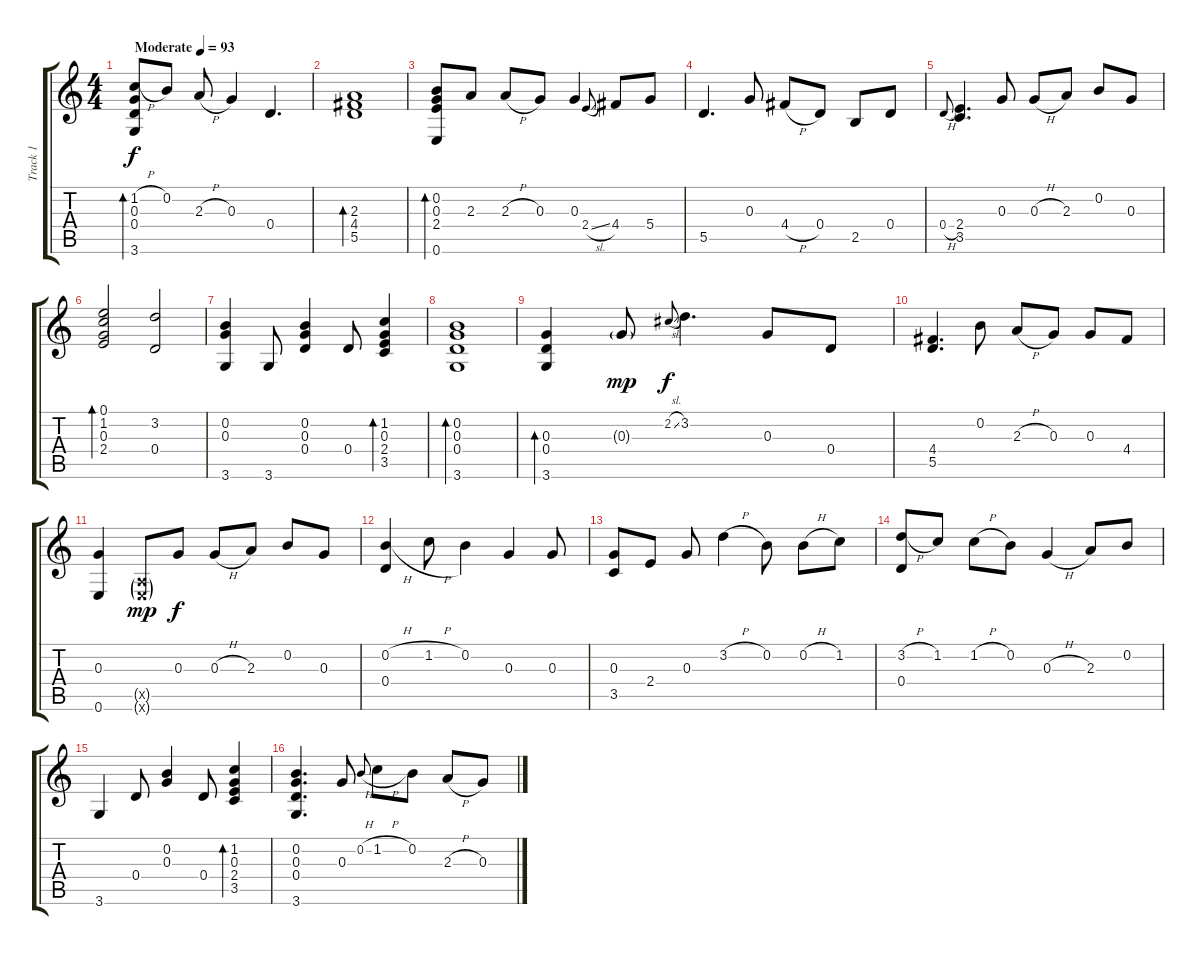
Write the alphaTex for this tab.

\track ("Track 1" "Track 1") {instrument acousticguitarsteel}
\staff {score tabs}
\tuning (E4 B3 G3 D3 A2 E2) {hide}
\ts (4 4)
\tempo (93 "Moderate")
\clef g2
\ks c
(1.2{h} 0.3 0.4 3.6).8{bd 60 dy f instrument acousticguitarsteel} 0.2.8 2.3{h}.8 0.3.4 0.4.4{d} |
(2.3 4.4 5.5).1{bd 60} |
(0.2 0.3 2.4 0.6).8{bd 60} 2.3.8 2.3{h}.8 0.3.8 0.3.4 2.4{sl}.8{gr onbeat} 4.4.8 5.4.8 |
5.5.4{d} 0.3.8 4.4{h}.8 0.4.8 2.5.8 0.4.8 |
0.4{h}.8{gr onbeat} (2.4 3.5).4{d} 0.3.8 0.3{h}.8 2.3.8 0.2.8 0.3.8 |
(0.1 1.2 0.3 2.4).2{bd 60} (3.2 0.4).2 |
(0.2 0.3 3.6).4 3.6.8 (0.2 0.3 0.4).4 0.4.8 (1.2 0.3 2.4 3.5).4{bd 60} |
(0.2 0.3 0.4 3.6).1{bd 60} |
(0.3 0.4 3.6).4{bd 60} 0.3{g}.8{dy mp} 2.2{sl}.8{gr onbeat dy f} 3.2.4{d} 0.3.8 0.4.8 |
(4.4 5.5).4{d} 0.2.8 2.3{h}.8 0.3.8 0.3.8 4.4.8 |
(0.3 0.6).4 (0.5{g x} 0.6{g x}).8{dy mp} 0.3.8{dy f} 0.3{h}.8 2.3.8 0.2.8 0.3.8 |
(0.2{h} 0.4).4 1.2{h}.8 0.2.4 0.3.4 0.3.8 |
(0.3 3.5).8 2.4.8 0.3.8 3.2{h}.4 0.2.8 0.2{h}.8 1.2.8 |
(3.2{h} 0.4).8 1.2.8 1.2{h}.8 0.2.8 0.3{h}.4 2.3.8 0.2.8 |
3.6.4 0.4.8 (0.2 0.3).4 0.4.8 (1.2 0.3 2.4 3.5).4{bd 60} |
(0.2 0.3 0.4 3.6).4{d} 0.3.8 0.2{h}.8{gr onbeat} 1.2{h}.8 0.2.8 2.3{h}.8 0.3.8
